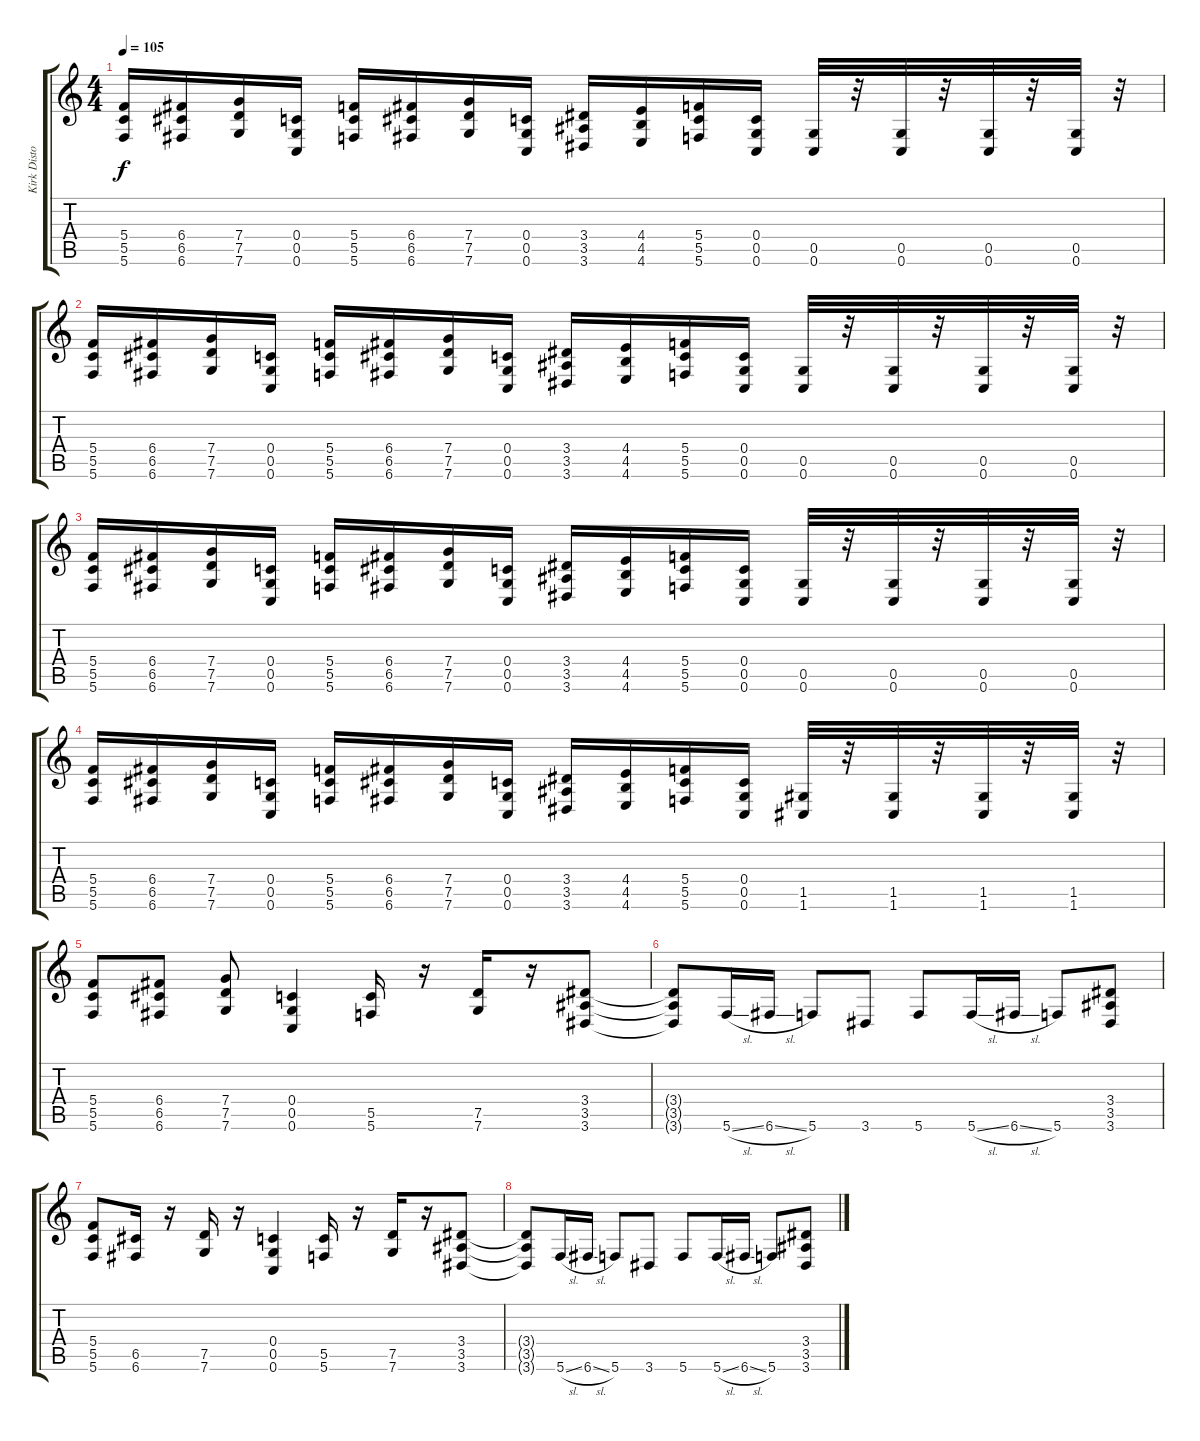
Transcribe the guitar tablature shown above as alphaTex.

\track ("Kirk Distortion" "Kirk Disto") {instrument distortionguitar}
\staff {score tabs}
\tuning (D4 A3 F3 C3 G2 C2) {hide}
\ts (4 4)
\tempo 105
\clef g2
\ks c
(5.4 5.5 5.6).16{dy f} (6.4 6.5 6.6).16 (7.4 7.5 7.6).16 (0.4 0.5 0.6).16 (5.4 5.5 5.6).16 (6.4 6.5 6.6).16 (7.4 7.5 7.6).16 (0.4 0.5 0.6).16 (3.4 3.5 3.6).16 (4.4 4.5 4.6).16 (5.4 5.5 5.6).16 (0.4 0.5 0.6).16 (0.5 0.6).32 r.32 (0.5 0.6).32 r.32 (0.5 0.6).32 r.32 (0.5 0.6).32 r.32 |
(5.4 5.5 5.6).16 (6.4 6.5 6.6).16 (7.4 7.5 7.6).16 (0.4 0.5 0.6).16 (5.4 5.5 5.6).16 (6.4 6.5 6.6).16 (7.4 7.5 7.6).16 (0.4 0.5 0.6).16 (3.4 3.5 3.6).16 (4.4 4.5 4.6).16 (5.4 5.5 5.6).16 (0.4 0.5 0.6).16 (0.5 0.6).32 r.32 (0.5 0.6).32 r.32 (0.5 0.6).32 r.32 (0.5 0.6).32 r.32 |
(5.4 5.5 5.6).16 (6.4 6.5 6.6).16 (7.4 7.5 7.6).16 (0.4 0.5 0.6).16 (5.4 5.5 5.6).16 (6.4 6.5 6.6).16 (7.4 7.5 7.6).16 (0.4 0.5 0.6).16 (3.4 3.5 3.6).16 (4.4 4.5 4.6).16 (5.4 5.5 5.6).16 (0.4 0.5 0.6).16 (0.5 0.6).32 r.32 (0.5 0.6).32 r.32 (0.5 0.6).32 r.32 (0.5 0.6).32 r.32 |
(5.4 5.5 5.6).16 (6.4 6.5 6.6).16 (7.4 7.5 7.6).16 (0.4 0.5 0.6).16 (5.4 5.5 5.6).16 (6.4 6.5 6.6).16 (7.4 7.5 7.6).16 (0.4 0.5 0.6).16 (3.4 3.5 3.6).16 (4.4 4.5 4.6).16 (5.4 5.5 5.6).16 (0.4 0.5 0.6).16 (1.5 1.6).32 r.32 (1.5 1.6).32 r.32 (1.5 1.6).32 r.32 (1.5 1.6).32 r.32 |
(5.4 5.5 5.6).8 (6.4 6.5 6.6).8 (7.4 7.5 7.6).8 (0.4 0.5 0.6).4 (5.5 5.6).16 r.16 (7.5 7.6).16 r.16 (3.4 3.5 3.6).8 |
(3.4{t} 3.5{t} 3.6{t}).8 5.6{sl}.16 6.6{sl}.16 5.6.8 3.6.8 5.6.8 5.6{sl}.16 6.6{sl}.16 5.6.8 (3.4 3.5 3.6).8 |
(5.4 5.5 5.6).8 (6.5 6.6).16 r.16 (7.5 7.6).16 r.16 (0.4 0.5 0.6).4 (5.5 5.6).16 r.16 (7.5 7.6).16 r.16 (3.4 3.5 3.6).8 |
(3.4{t} 3.5{t} 3.6{t}).8 5.6{sl}.16 6.6{sl}.16 5.6.8 3.6.8 5.6.8 5.6{sl}.16 6.6{sl}.16 5.6.8 (3.4 3.5 3.6).8
